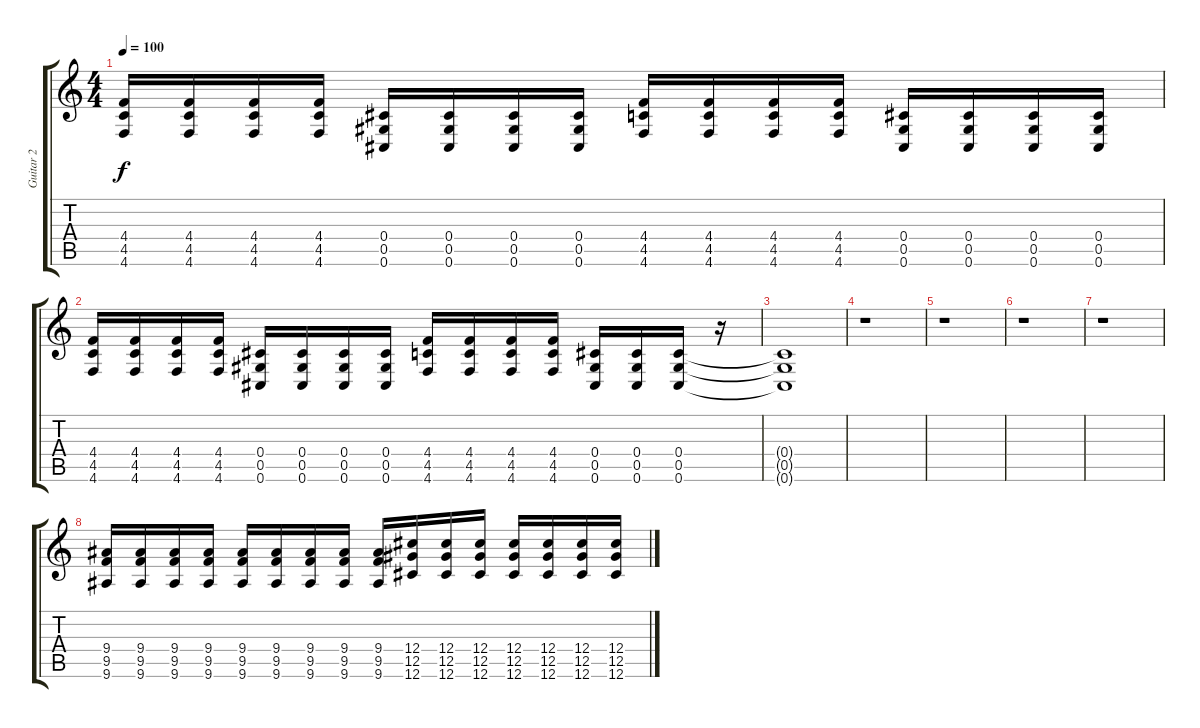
\track ("Guitar 2" "Guitar 2") {instrument distortionguitar}
\staff {score tabs}
\tuning (Eb4 Bb3 Gb3 Db3 Ab2 Db2) {hide}
\ts (4 4)
\tempo 100
\clef g2
\ks c
(4.4 4.5 4.6).16{dy f} (4.4 4.5 4.6).16 (4.4 4.5 4.6).16 (4.4 4.5 4.6).16 (0.4 0.5 0.6).16 (0.4 0.5 0.6).16 (0.4 0.5 0.6).16 (0.4 0.5 0.6).16 (4.4 4.5 4.6).16 (4.4 4.5 4.6).16 (4.4 4.5 4.6).16 (4.4 4.5 4.6).16 (0.4 0.5 0.6).16 (0.4 0.5 0.6).16 (0.4 0.5 0.6).16 (0.4 0.5 0.6).16 |
(4.4 4.5 4.6).16 (4.4 4.5 4.6).16 (4.4 4.5 4.6).16 (4.4 4.5 4.6).16 (0.4 0.5 0.6).16 (0.4 0.5 0.6).16 (0.4 0.5 0.6).16 (0.4 0.5 0.6).16 (4.4 4.5 4.6).16 (4.4 4.5 4.6).16 (4.4 4.5 4.6).16 (4.4 4.5 4.6).16 (0.4 0.5 0.6).16 (0.4 0.5 0.6).16 (0.4 0.5 0.6).16 r.16 |
(0.4{t} 0.5{t} 0.6{t}).1 |
r.1 |
r.1 |
r.1 |
r.1 |
(9.4 9.5 9.6).16 (9.4 9.5 9.6).16 (9.4 9.5 9.6).16 (9.4 9.5 9.6).16 (9.4 9.5 9.6).16 (9.4 9.5 9.6).16 (9.4 9.5 9.6).16 (9.4 9.5 9.6).16 (9.4 9.5 9.6).16 (12.4 12.5 12.6).16 (12.4 12.5 12.6).16 (12.4 12.5 12.6).16 (12.4 12.5 12.6).16 (12.4 12.5 12.6).16 (12.4 12.5 12.6).16 (12.4{ss} 12.5{ss} 12.6{ss}).16
